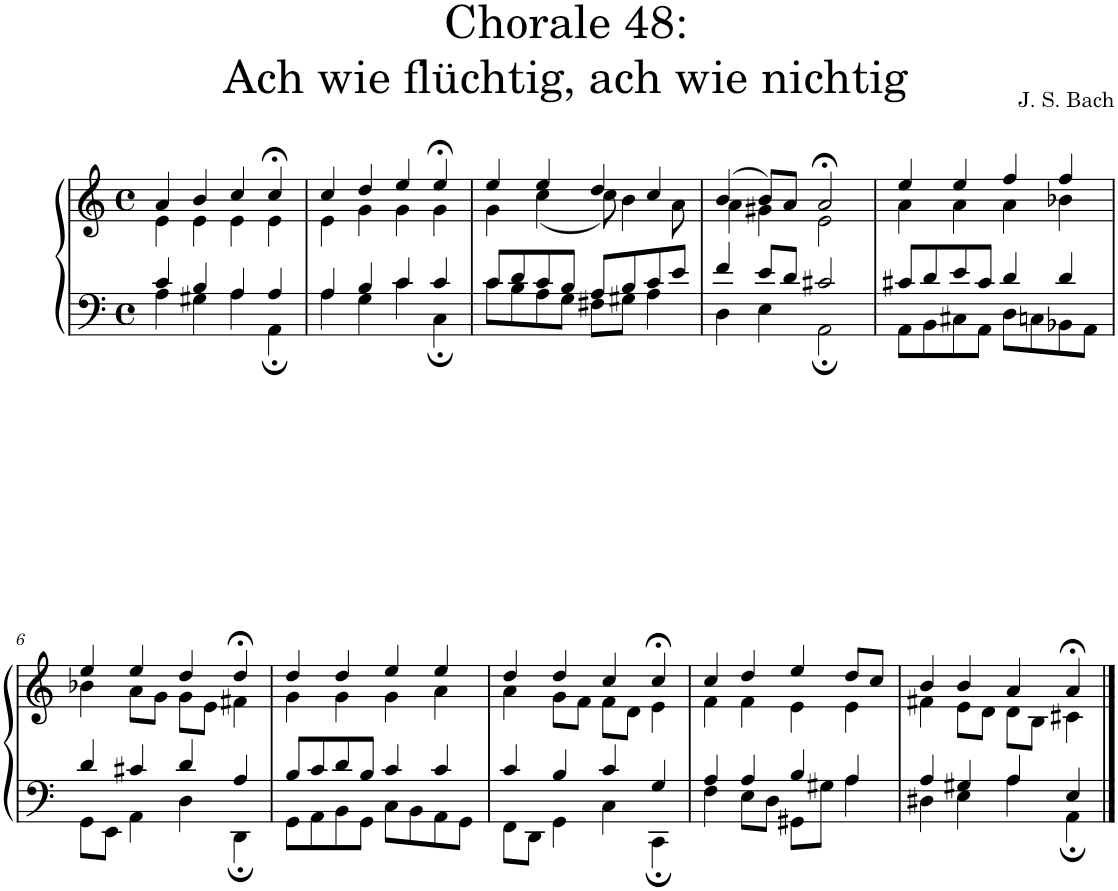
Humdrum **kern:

**kern	**kern
*part1	*part1
*staff2	*staff1
*I"S,A	*
*clefF4	*clefG2
*k[]	*k[]
*M4/4	*M4/4
*met(c)	*met(c)
=1	=1
*^	*^
4c/	4A\	4a/	4e\
4B/	4G#X\	4b/	4e\
4A/	4A\	4cc/	4e\
4A/	4AA;\	4cc;</	4e\
=2	=2	=2	=2
4A/	4A\	4cc/	4e\
4B/	4G\	4dd/	4g\
4c/	4c\	4ee/	4g\
4c/	4C;\	4ee;</	4g\
=3	=3	=3	=3
8c/L	8c\L	4ee/	4g\
8d/	8B\	.	.
8c/	8A\	4ee/	(<4cc\
8B/J	8G\J	.	.
8A/L	8F#X\L	4dd/	8cc\)
8B/	8G#X\J	.	4b\
8c/	4A\	4cc/	.
8e/J	.	.	8a\
=4	=4	=4	=4
4f/	4D\	(>4b/	4a\
8e/L	4E\	8b/L)	4g#X\
8d/J	.	8a/J	.
2c#X/	2AA;\	2a;</	2e\
=5	=5	=5	=5
8c#X/L	8AA\L	4ee/	4a\
8d/	8BB\	.	.
8e/	8C#X\	4ee/	4a\
8c#/J	8AA\J	.	.
4d/	8D\L	4ff/	4a\
.	8Cn\	.	.
4d/	8BB-X\	4ff/	4b-X\
.	8AA\J	.	.
!!LO:LB:g=z	!!
=6	=6	=6	=6
4d/	8GG\L	4ee/	4b-X\
.	8EE\J	.	.
4c#X/	4AA\	4ee/	8a\L
.	.	.	8g\J
4d/	4D\	4dd/	8g\L
.	.	.	8e\J
4A/	4DD;\	4dd;</	4f#X\
=7	=7	=7	=7
8B/L	8GG\L	4dd/	4g\
8c/	8AA\	.	.
8d/	8BB\	4dd/	4g\
8B/J	8GG\J	.	.
4c/	8C\L	4ee/	4g\
.	8BB\	.	.
4c/	8AA\	4ee/	4a\
.	8GG\J	.	.
=8	=8	=8	=8
4c/	8FF\L	4dd/	4a\
.	8DD\J	.	.
4B/	4GG\	4dd/	8g\L
.	.	.	8f\J
4c/	4C\	4cc/	8f\L
.	.	.	8d\J
4G/	4CC;\	4cc;</	4e\
=9	=9	=9	=9
4A/	4F\	4cc/	4f\
4A/	8E\L	4dd/	4f\
.	8D\J	.	.
4B/	8GG#X\L	4ee/	4e\
.	8G#X\J	.	.
4A/	4A\	8dd/L	4e\
.	.	8cc/J	.
=10	=10	=10	=10
4A/	4D#X\	4b/	4f#X\
4G#X/	4E\	4b/	8e\L
.	.	.	8d\J
4A/	4A\	4a/	8d\L
.	.	.	8B\J
4E/	4AA;\	4a;</	4c#X\
*v	*v	*	*
*	*v	*v
==	==
*-	*-
